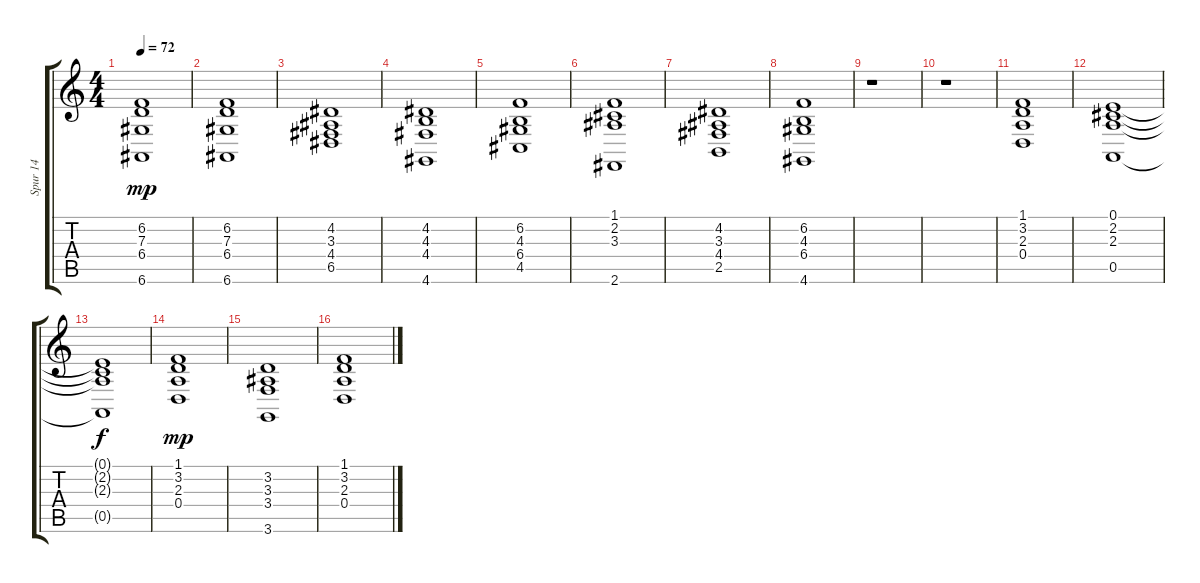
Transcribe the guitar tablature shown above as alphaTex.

\track ("Spur 14" "Spur 14") {instrument synthstrings1}
\staff {score tabs}
\tuning (E4 B3 G3 D3 A2 E2) {hide}
\ts (4 4)
\tempo 72
\clef g2
\ks c
(6.2 7.3 6.4 6.6).1{dy mp} |
(6.2 7.3 6.4 6.6).1 |
(4.2 3.3 4.4 6.5).1 |
(4.2 4.3 4.4 4.6).1 |
(6.2 4.3 6.4 4.5).1 |
(1.1 2.2 3.3 2.6).1 |
(4.2 3.3 4.4 2.5).1 |
(6.2 4.3 6.4 4.6).1 |
r.1 |
r.1 |
(1.1 3.2 2.3 0.4).1{instrument synthstrings1} |
(0.1 2.2 2.3 0.5).1 |
(0.1{t} 2.2{t} 2.3{t} 0.5{t}).1{dy f} |
(1.1 3.2 2.3 0.4).1{dy mp} |
(3.2 3.3 3.4 3.6).1 |
(1.1 3.2 2.3 0.4).1
